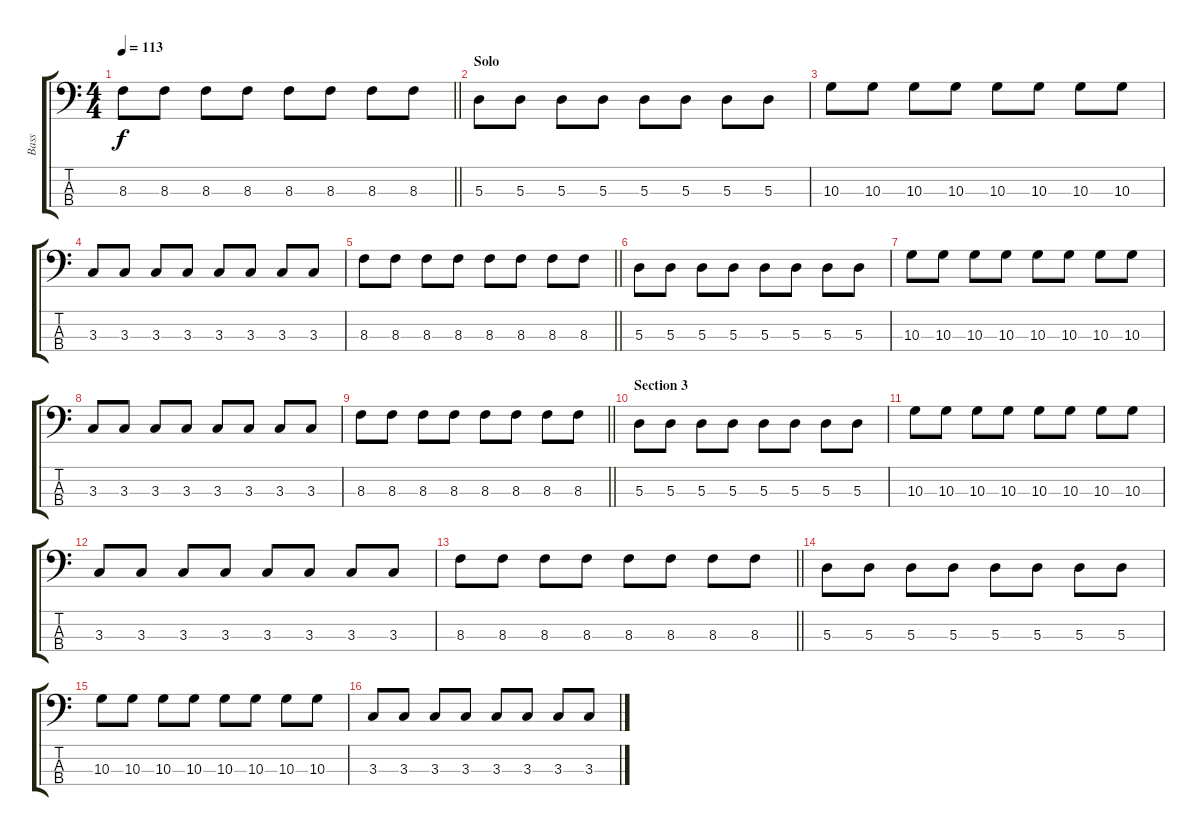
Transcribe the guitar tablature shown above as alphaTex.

\track ("Bass" "Bass") {instrument electricbassfinger}
\staff {score tabs}
\tuning (G2 D2 A1 E1) {hide}
\ts (4 4)
\tempo 113
\clef f4
\barLineRight lightlight
\ks c
8.3.8{dy f} 8.3.8 8.3.8 8.3.8 8.3.8 8.3.8 8.3.8 8.3.8 |
\section ("" "Solo")
5.3.8 5.3.8 5.3.8 5.3.8 5.3.8 5.3.8 5.3.8 5.3.8 |
10.3.8 10.3.8 10.3.8 10.3.8 10.3.8 10.3.8 10.3.8 10.3.8 |
3.3.8 3.3.8 3.3.8 3.3.8 3.3.8 3.3.8 3.3.8 3.3.8 |
\barLineRight lightlight
8.3.8 8.3.8 8.3.8 8.3.8 8.3.8 8.3.8 8.3.8 8.3.8 |
5.3.8 5.3.8 5.3.8 5.3.8 5.3.8 5.3.8 5.3.8 5.3.8 |
10.3.8 10.3.8 10.3.8 10.3.8 10.3.8 10.3.8 10.3.8 10.3.8 |
3.3.8 3.3.8 3.3.8 3.3.8 3.3.8 3.3.8 3.3.8 3.3.8 |
\barLineRight lightlight
8.3.8 8.3.8 8.3.8 8.3.8 8.3.8 8.3.8 8.3.8 8.3.8 |
\section ("" "Section 3")
5.3.8 5.3.8 5.3.8 5.3.8 5.3.8 5.3.8 5.3.8 5.3.8 |
10.3.8 10.3.8 10.3.8 10.3.8 10.3.8 10.3.8 10.3.8 10.3.8 |
3.3.8 3.3.8 3.3.8 3.3.8 3.3.8 3.3.8 3.3.8 3.3.8 |
\barLineRight lightlight
8.3.8 8.3.8 8.3.8 8.3.8 8.3.8 8.3.8 8.3.8 8.3.8 |
5.3.8 5.3.8 5.3.8 5.3.8 5.3.8 5.3.8 5.3.8 5.3.8 |
10.3.8 10.3.8 10.3.8 10.3.8 10.3.8 10.3.8 10.3.8 10.3.8 |
3.3.8 3.3.8 3.3.8 3.3.8 3.3.8 3.3.8 3.3.8 3.3.8
